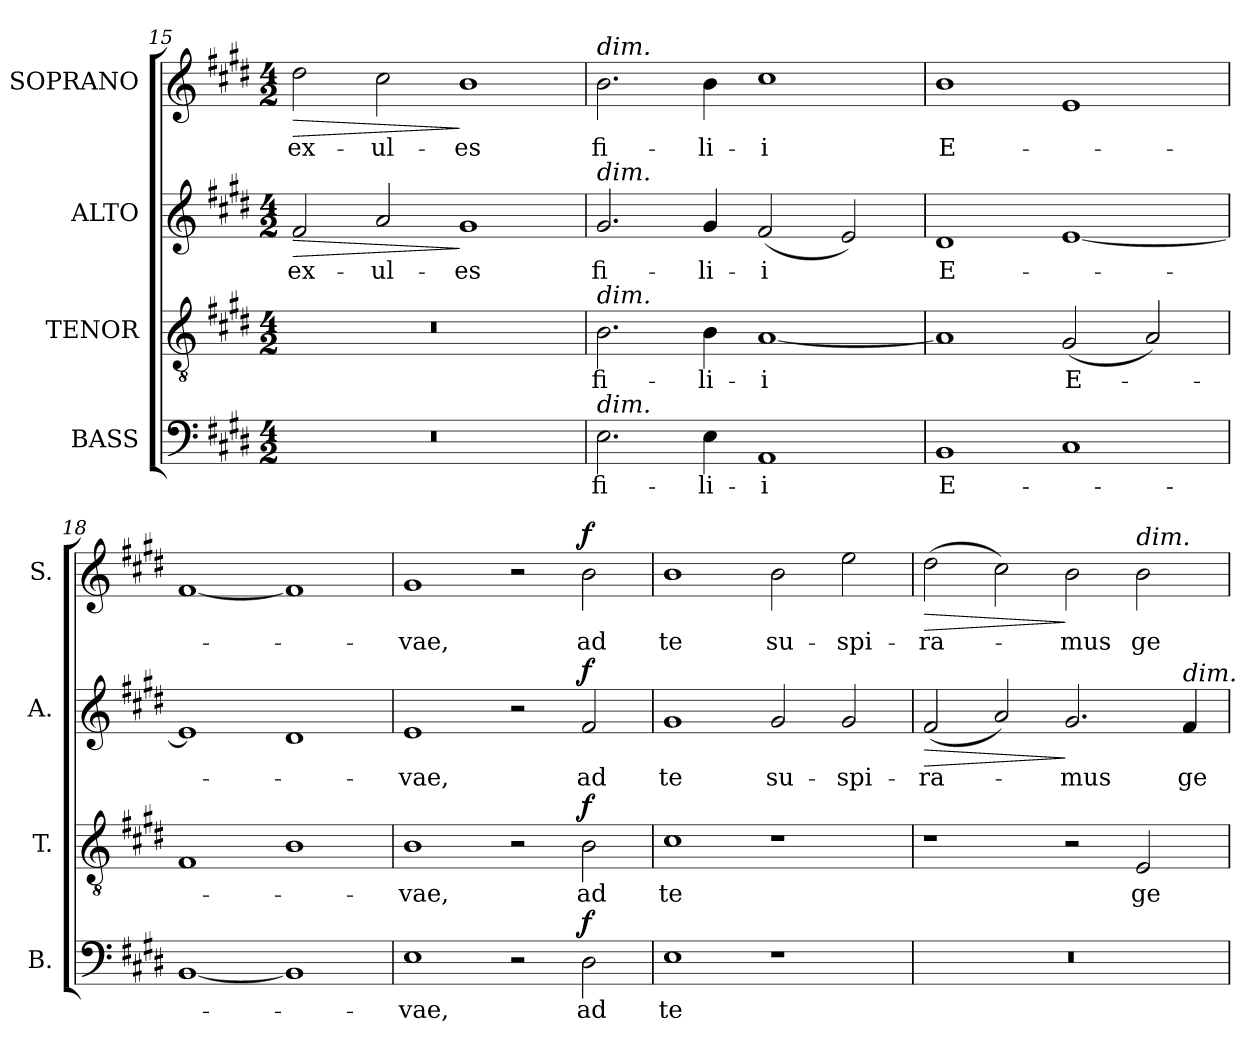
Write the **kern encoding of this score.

**kern	**text	**dynam	**kern	**text	**dynam	**kern	**text	**dynam	**kern	**text	**dynam
*part4	*part4	*part4	*part3	*part3	*part3	*part2	*part2	*part2	*part1	*part1	*part1
*staff4	*staff4	*staff4	*staff3	*staff3	*staff3	*staff2	*staff2	*staff2	*staff1	*staff1	*staff1
*I"BASS	*	*	*I"TENOR	*	*	*I"ALTO	*	*	*I"SOPRANO	*	*
*I'B.	*	*	*I'T.	*	*	*I'A.	*	*	*I'S.	*	*
*clefF4	*	*	*clefGv2	*	*	*clefG2	*	*	*clefG2	*	*
*	*	*	*ITrd7c12	*	*	*	*	*	*	*	*
*k[f#c#g#d#]	*	*	*k[f#c#g#d#]	*	*	*k[f#c#g#d#]	*	*	*k[f#c#g#d#]	*	*
*E:	*	*	*E:	*	*	*E:	*	*	*E:	*	*
*M4/2	*	*	*M4/2	*	*	*M4/2	*	*	*M4/2	*	*
=15	=15	=15	=15	=15	=15	=15	=15	=15	=15	=15	=15
!LO:N:vis=1	!	!	!LO:N:vis=1	!	!	!	!	!	!	!	!
!	!	!	!	!	!	!	!LO:LY:b:color=#000000	!LO:HP:b	!	!	!
!	!	!	!	!	!	!	!	!	!	!LO:LY:b:color=#000000	!LO:HP:b
0r	.	.	0r	.	.	2f#i/	ex-	>	2dd#i\	ex-	>
!	!	!	!	!	!	!	!LO:LY:b:color=#000000	!	!	!	!
!	!	!	!	!	!	!	!	!	!	!LO:LY:b:color=#000000	!
.	.	.	.	.	.	2ai/	-ul-	.	2cc#i\	-ul-	.
!	!	!	!	!	!	!	!LO:LY:b:color=#000000	!	!	!	!
!	!	!	!	!	!	!	!	!	!	!LO:LY:b:color=#000000	!
.	.	.	.	.	.	1g#i	-es	]	1bi	-es	]
=16	=16	=16	=16	=16	=16	=16	=16	=16	=16	=16	=16
!	!LO:LY:b:color=#000000	!	!	!	!	!	!	!	!	!	!
!	!	!	!	!LO:LY:b:color=#000000	!	!	!	!	!	!	!
!	!	!	!	!	!	!	!LO:LY:b:color=#000000	!	!	!	!
!	!	!	!	!	!	!	!	!	!LO:TX:a:i:t=dim.	!	!
!	!	!	!	!	!	!LO:TX:a:i:t=dim.	!	!	!	!	!
!	!	!	!LO:TX:a:i:t=dim.	!	!	!	!	!	!	!	!
!LO:TX:a:i:t=dim.	!	!	!	!	!	!	!	!	!	!	!
!	!	!	!	!	!	!	!	!	!	!LO:LY:b:color=#000000	!
2.Ei\	fi-	.	2.BBi\	fi-	.	2.g#i/	fi-	.	2.bi\	fi-	.
!	!LO:LY:b:color=#000000	!	!	!	!	!	!	!	!	!	!
!	!	!	!	!LO:LY:b:color=#000000	!	!	!	!	!	!	!
!	!	!	!	!	!	!	!LO:LY:b:color=#000000	!	!	!	!
!	!	!	!	!	!	!	!	!	!	!LO:LY:b:color=#000000	!
4Ei\	-li-	.	4BBi\	-li-	.	4g#i/	-li-	.	4bi\	-li-	.
!	!LO:LY:b:color=#000000	!	!	!	!	!	!	!	!	!	!
!	!	!	!	!LO:LY:b:color=#000000	!	!	!	!	!	!	!
!	!	!	!	!	!	!	!LO:LY:b:color=#000000	!	!	!	!
!	!	!	!	!	!	!	!	!	!	!LO:LY:b:color=#000000	!
1AAi	-i	.	[1AAi	-i	.	(2f#i/	-i	.	1cc#i	-i	.
.	.	.	.	.	.	2ei/)	.	.	.	.	.
=17	=17	=17	=17	=17	=17	=17	=17	=17	=17	=17	=17
!	!LO:LY:b:color=#000000	!	!	!	!	!	!	!	!	!	!
!	!	!	!	!	!	!	!LO:LY:b:color=#000000	!	!	!	!
!	!	!	!	!	!	!	!	!	!	!LO:LY:b:color=#000000	!
1BBi	E-	.	1AAi]	.	.	1d#i	E-	.	1bi	E-	.
!	!	!	!	!LO:LY:b:color=#000000	!	!	!	!	!	!	!
1C#i	.	.	(2GG#i/	E-	.	[1ei	.	.	1ei	.	.
.	.	.	2AAi/)	.	.	.	.	.	.	.	.
=18	=18	=18	=18	=18	=18	=18	=18	=18	=18	=18	=18
[1BBi	.	.	1FF#i	.	.	1ei]	.	.	[1f#i	.	.
1BBi]	.	.	1BBi	.	.	1d#i	.	.	1f#i]	.	.
!!LO:LB:g=z
=19	=19	=19	=19	=19	=19	=19	=19	=19	=19	=19	=19
!	!LO:LY:b:color=#000000	!	!	!	!	!	!	!	!	!	!
!	!	!	!	!LO:LY:b:color=#000000	!	!	!	!	!	!	!
!	!	!	!	!	!	!	!LO:LY:b:color=#000000	!	!	!	!
!	!	!	!	!	!	!	!	!	!	!LO:LY:b:color=#000000	!
1Ei	-vae,	.	1BBi	-vae,	.	1ei	-vae,	.	1g#i	-vae,	.
2r	.	.	2r	.	.	2r	.	.	2r	.	.
!	!LO:LY:b:color=#000000	!	!	!	!	!	!	!	!	!	!
!	!	!	!	!LO:LY:b:color=#000000	!	!	!	!	!	!	!
!	!	!	!	!	!	!	!LO:LY:b:color=#000000	!	!	!	!
!	!	!	!	!	!	!	!	!	!	!LO:LY:b:color=#000000	!
2D#i\	ad	f	2BBi\	ad	f	2f#i/	ad	f	2bi\	ad	f
=20	=20	=20	=20	=20	=20	=20	=20	=20	=20	=20	=20
!	!LO:LY:b:color=#000000	!	!	!	!	!	!	!	!	!	!
!	!	!	!	!LO:LY:b:color=#000000	!	!	!	!	!	!	!
!	!	!	!	!	!	!	!LO:LY:b:color=#000000	!	!	!	!
!	!	!	!	!	!	!	!	!	!	!LO:LY:b:color=#000000	!
1Ei	te	.	1C#i	te	.	1g#i	te	.	1bi	te	.
!	!	!	!	!	!	!	!LO:LY:b:color=#000000	!	!	!	!
!	!	!	!	!	!	!	!	!	!	!LO:LY:b:color=#000000	!
1r	.	.	1r	.	.	2g#i/	su-	.	2bi\	su-	.
!	!	!	!	!	!	!	!LO:LY:b:color=#000000	!	!	!	!
!	!	!	!	!	!	!	!	!	!	!LO:LY:b:color=#000000	!
.	.	.	.	.	.	2g#i/	-spi-	.	2eei\	-spi-	.
=21	=21	=21	=21	=21	=21	=21	=21	=21	=21	=21	=21
!LO:N:vis=1	!	!	!	!	!	!	!	!	!	!	!
!	!	!	!	!	!	!	!LO:LY:b:color=#000000	!LO:HP:b	!	!	!
!	!	!	!	!	!	!	!	!	!	!LO:LY:b:color=#000000	!LO:HP:b
0r	.	.	1r	.	.	(2f#i/	-ra-	>	(2dd#i\	-ra-	>
.	.	.	.	.	.	2ai/)	.	.	2cc#i\)	.	.
!	!	!	!	!	!	!	!LO:LY:b:color=#000000	!	!	!	!
!	!	!	!	!	!	!	!	!	!	!LO:LY:b:color=#000000	!
.	.	.	2r	.	.	2.g#i/	-mus	]	2bi\	-mus	]
!	!	!	!	!LO:LY:b:color=#000000	!	!	!	!	!	!	!
!	!	!	!	!	!	!	!	!	!LO:TX:a:i:t=dim.	!	!
!	!	!	!	!	!	!	!	!	!	!LO:LY:b:color=#000000	!
.	.	.	2EEi/	ge-	.	.	.	.	2bi\	ge-	.
!	!	!	!	!	!	!LO:TX:a:i:t=dim.	!	!	!	!	!
!	!	!	!	!	!	!	!LO:LY:b:color=#000000	!	!	!	!
.	.	.	.	.	.	4f#i/	ge-	.	.	.	.
=	=	=	=	=	=	=	=	=	=	=	=
*-	*-	*-	*-	*-	*-	*-	*-	*-	*-	*-	*-
